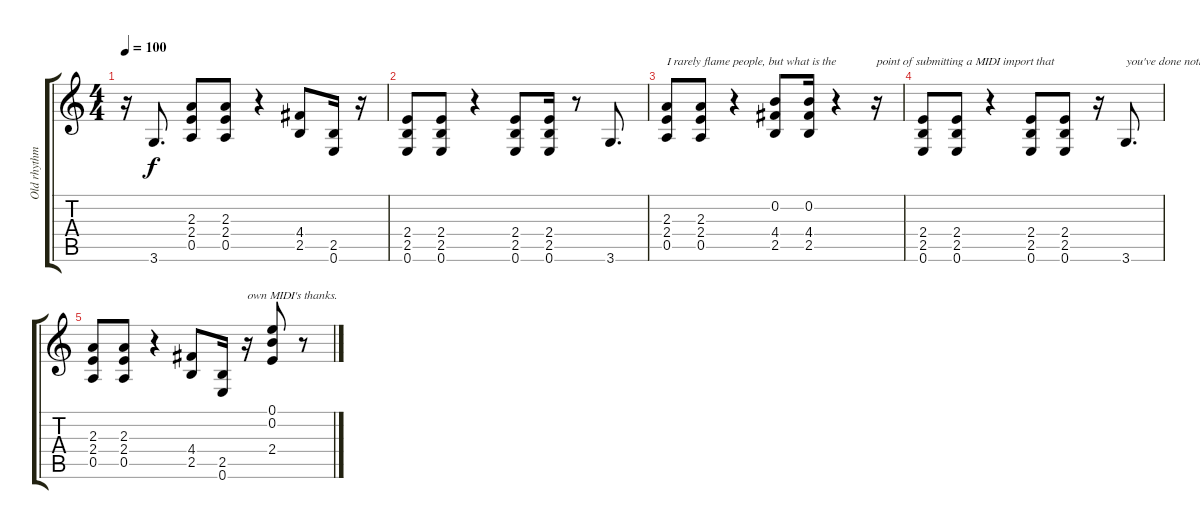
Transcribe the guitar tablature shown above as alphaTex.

\track ("Old rhythm track" "Old rhythm") {instrument acousticguitarnylon}
\staff {score tabs}
\tuning (E4 B3 G3 D3 A2 E2) {hide}
\ts (4 4)
\tempo 100
\clef g2
\ks c
r.16{dy f} 3.6.8{d} (2.3 2.4 0.5).8 (2.3 2.4 0.5).8 r.4 (4.4 2.5).8 (2.5 0.6).16 r.16 |
(2.4 2.5 0.6).8 (2.4 2.5 0.6).8 r.4 (2.4 2.5 0.6).8 (2.4 2.5 0.6).16 r.8 3.6.8{d} |
(2.3 2.4 0.5).8{txt "I rarely flame people, but what is the "} (2.3 2.4 0.5).8 r.4 (0.2 4.4 2.5).8 (0.2 4.4 2.5).16 r.4 r.16{txt "point of submitting a MIDI import that"} |
(2.4 2.5 0.6).8 (2.4 2.5 0.6).8 r.4 (2.4 2.5 0.6).8 (2.4 2.5 0.6).8 r.16 3.6.8{d txt "you've done nothing to ? I can find my "} |
(2.3 2.4 0.5).8 (2.3 2.4 0.5).8 r.4 (4.4 2.5).8 (2.5 0.6).16 r.16{txt "own MIDI's thanks."} (0.1 0.2 2.4).8 r.8
